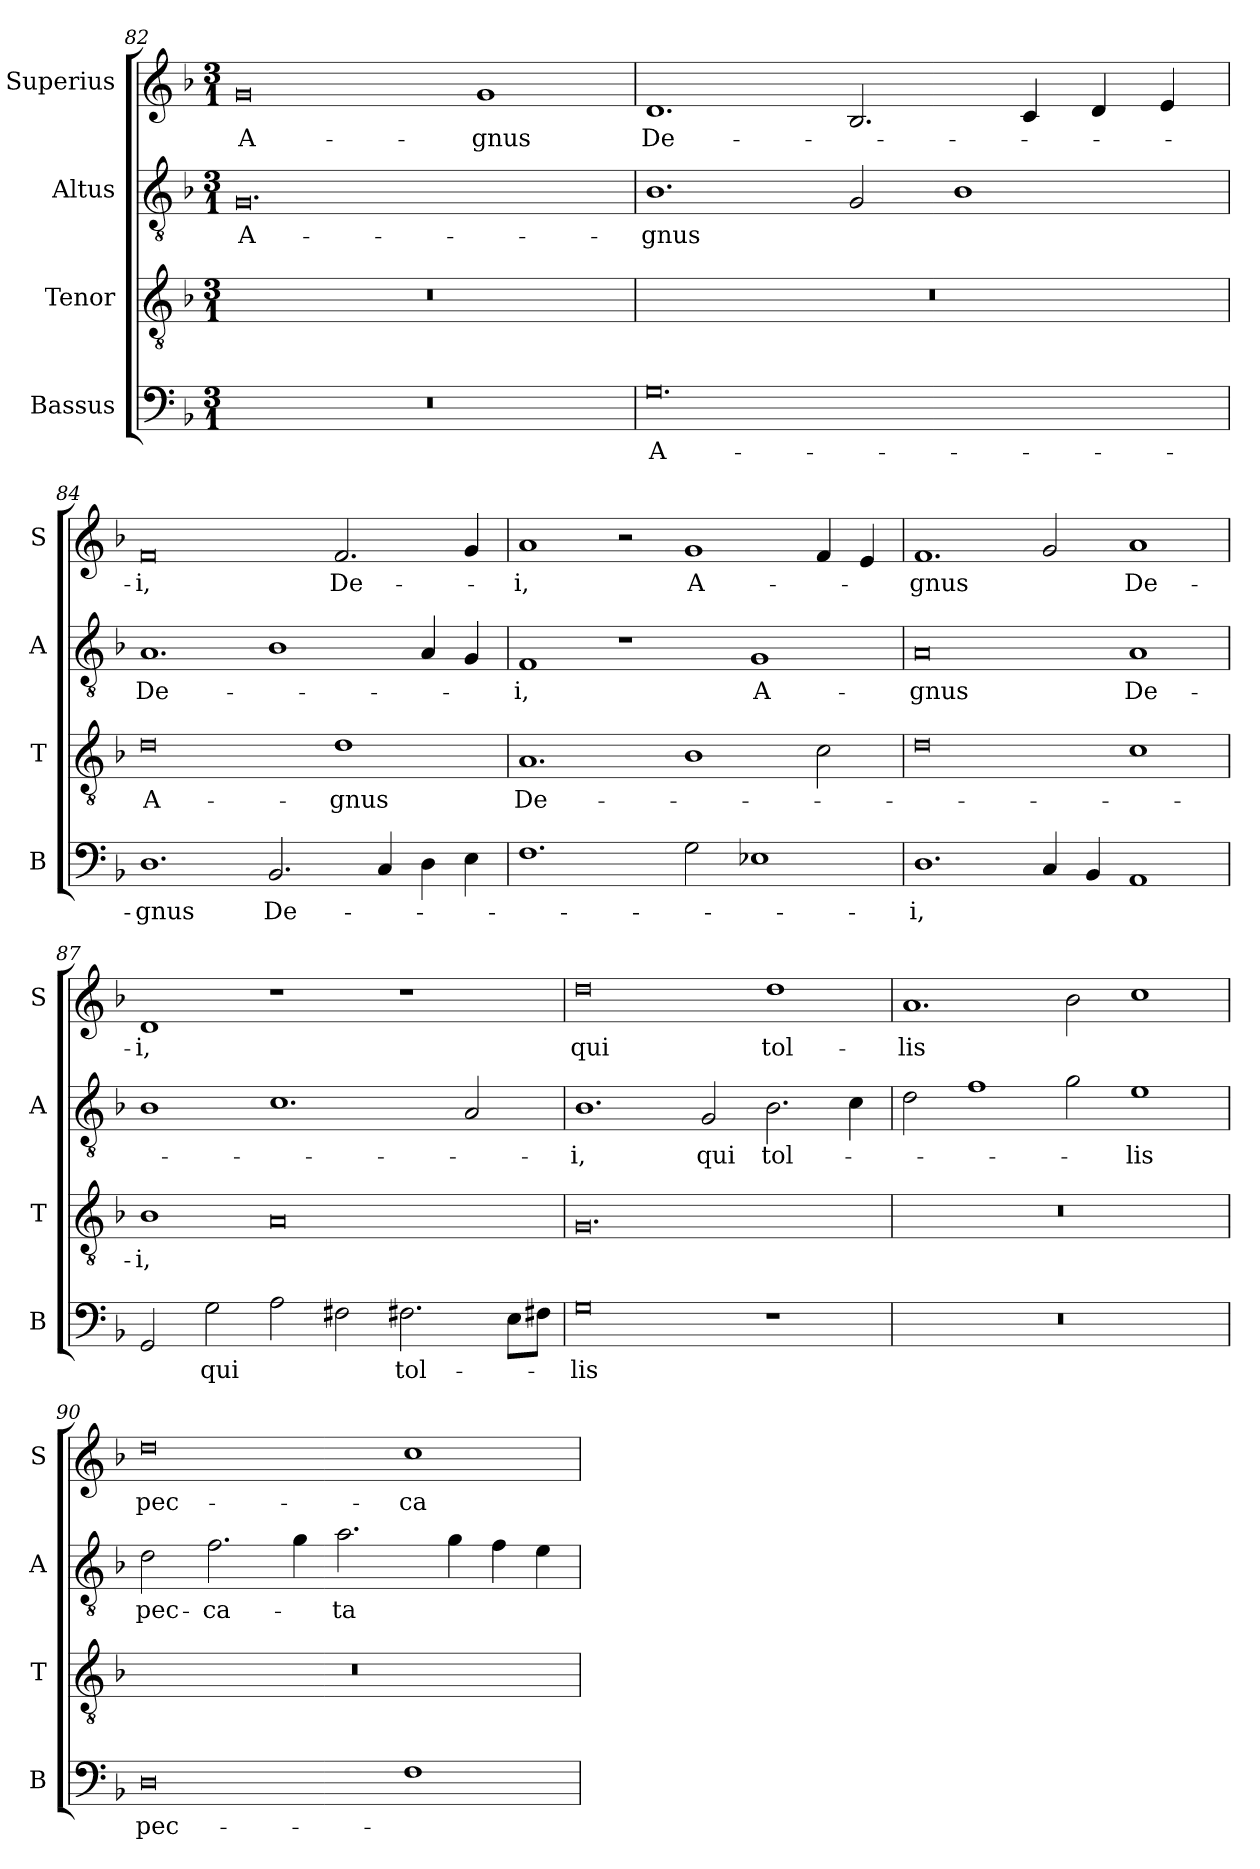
**kern	**text	**kern	**text	**kern	**text	**kern	**text
*part4	*part4	*part3	*part3	*part2	*part2	*part1	*part1
*staff4	*staff4	*staff3	*staff3	*staff2	*staff2	*staff1	*staff1
*I"Bassus	*	*I"Tenor	*	*I"Altus	*	*I"Superius	*
*I'B	*	*I'T	*	*I'A	*	*I'S	*
*clefF4	*	*clefGv2	*	*clefGv2	*	*clefG2	*
*k[b-]	*	*k[b-]	*	*k[b-]	*	*k[b-]	*
*M3/1	*	*M3/1	*	*M3/1	*	*M3/1	*
=82	=82	=82	=82	=82	=82	=82	=82
0.r	.	0.r	.	0.G	A-	0g	A-
.	.	.	.	.	.	1g	-gnus
=83	=83	=83	=83	=83	=83	=83	=83
!	!	!	!	!	!	!	!LO:LY:i
0.G	A-	0.r	.	1.B-	-gnus	1.d	De-
.	.	.	.	2G	.	2.B-	.
.	.	.	.	1B-	.	.	.
.	.	.	.	.	.	4c	.
.	.	.	.	.	.	4d	.
.	.	.	.	.	.	4e	.
=84	=84	=84	=84	=84	=84	=84	=84
!	!	!	!	!	!	!	!LO:LY:i
1.D	-gnus	0d	A-	1.A	De-	0f	-i,
2.BB-	De-	.	.	1B-	.	.	.
.	.	1d	-gnus	.	.	2.f	De-
4C	.	.	.	.	.	.	.
4D	.	.	.	4A	.	.	.
4E	.	.	.	4G	.	4g	.
=85	=85	=85	=85	=85	=85	=85	=85
1.F	.	1.A	De-	1F	-i,	1a	-i,
.	.	.	.	1r	.	2r	.
!	!	!	!	!	!	!	!LO:LY:i
2G	.	1B-	.	.	.	1g	A-
!	!	!	!	!	!LO:LY:i	!	!
1E-i	.	.	.	1G	A-	.	.
.	.	2c	.	.	.	4f	.
.	.	.	.	.	.	4e	.
=86	=86	=86	=86	=86	=86	=86	=86
!	!	!	!	!	!LO:LY:i	!	!LO:LY:i
1.D	-i,	0d	.	0A	-gnus	1.f	-gnus
4C	.	.	.	.	.	2g	.
4BB-	.	.	.	.	.	.	.
!	!	!	!	!	!LO:LY:i	!	!LO:LY:i
1AA	.	1c	.	1A	De-	1a	De-
=87	=87	=87	=87	=87	=87	=87	=87
!	!	!	!	!	!	!	!LO:LY:i
2GG	.	1B-	-i,	1B-	.	1d	-i,
2G	qui	.	.	.	.	.	.
2A	.	0A	.	1.c	.	1r	.
2F#X	.	.	.	.	.	.	.
2.F#X	tol-	.	.	.	.	1r	.
.	.	.	.	2A	.	.	.
8EL	.	.	.	.	.	.	.
8F#XJ	.	.	.	.	.	.	.
=88	=88	=88	=88	=88	=88	=88	=88
!	!	!	!	!	!LO:LY:i	!	!
0G	-lis	0.G	.	1.B-	-i,	0dd	qui
.	.	.	.	2G	qui	.	.
1r	.	.	.	2.B-	tol-	1dd	tol-
.	.	.	.	4c	.	.	.
=89	=89	=89	=89	=89	=89	=89	=89
0.r	.	0.r	.	2d	.	1.a	-lis
.	.	.	.	1f	.	.	.
.	.	.	.	2g	.	2b-	.
.	.	.	.	1e	-lis	1cc	.
=90	=90	=90	=90	=90	=90	=90	=90
!	!LO:LY:i	!	!	!	!	!	!LO:LY:i
0D	pec-	0.r	.	2d	pec-	0dd	pec-
.	.	.	.	2.f	-ca-	.	.
.	.	.	.	4g	.	.	.
.	.	.	.	2.a	-ta	.	.
!	!	!	!	!	!	!	!LO:LY:i
1F	.	.	.	.	.	1cc	-ca-
.	.	.	.	4g	.	.	.
.	.	.	.	4f	.	.	.
.	.	.	.	4e	.	.	.
=	=	=	=	=	=	=	=
*-	*-	*-	*-	*-	*-	*-	*-
